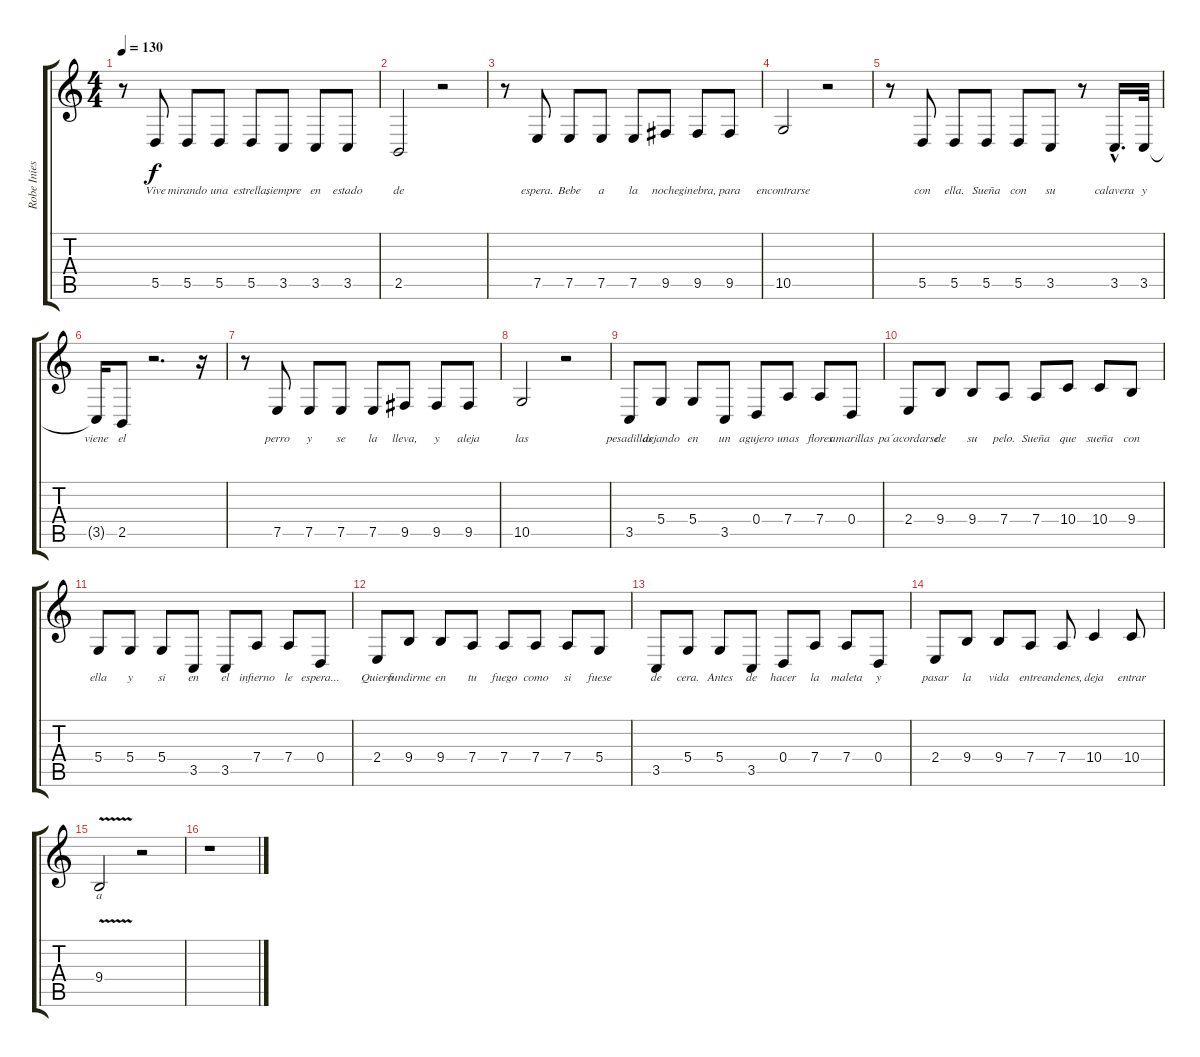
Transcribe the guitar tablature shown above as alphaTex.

\track ("Robe Iniesta (voz)" "Robe Inies") {instrument lead6voice}
\staff {score tabs}
\tuning (E4 B3 G3 D3 A2 E2) {hide}
\ts (4 4)
\tempo 130
\clef g2
\ks c
r.8{dy f} 5.5.8{lyrics (0 "Vive") lyrics (1 "") lyrics (2 "") lyrics (3 "") lyrics (4 "")} 5.5.8{lyrics (0 "mirando") lyrics (1 "") lyrics (2 "") lyrics (3 "") lyrics (4 "")} 5.5.8{lyrics (0 "una") lyrics (1 "") lyrics (2 "") lyrics (3 "") lyrics (4 "")} 5.5.8{lyrics (0 "estrella,") lyrics (1 "") lyrics (2 "") lyrics (3 "") lyrics (4 "")} 3.5.8{lyrics (0 "siempre") lyrics (1 "") lyrics (2 "") lyrics (3 "") lyrics (4 "")} 3.5.8{lyrics (0 "en") lyrics (1 "") lyrics (2 "") lyrics (3 "") lyrics (4 "")} 3.5.8{lyrics (0 "estado") lyrics (1 "") lyrics (2 "") lyrics (3 "") lyrics (4 "")} |
2.5.2{lyrics (0 "de") lyrics (1 "") lyrics (2 "") lyrics (3 "") lyrics (4 "")} r.2 |
r.8 7.5.8{lyrics (0 "espera.") lyrics (1 "") lyrics (2 "") lyrics (3 "") lyrics (4 "")} 7.5.8{lyrics (0 "Bebe") lyrics (1 "") lyrics (2 "") lyrics (3 "") lyrics (4 "")} 7.5.8{lyrics (0 "a") lyrics (1 "") lyrics (2 "") lyrics (3 "") lyrics (4 "")} 7.5.8{lyrics (0 "la") lyrics (1 "") lyrics (2 "") lyrics (3 "") lyrics (4 "")} 9.5.8{lyrics (0 "noche") lyrics (1 "") lyrics (2 "") lyrics (3 "") lyrics (4 "")} 9.5.8{lyrics (0 "ginebra,") lyrics (1 "") lyrics (2 "") lyrics (3 "") lyrics (4 "")} 9.5.8{lyrics (0 "para") lyrics (1 "") lyrics (2 "") lyrics (3 "") lyrics (4 "")} |
10.5.2{lyrics (0 "encontrarse") lyrics (1 "") lyrics (2 "") lyrics (3 "") lyrics (4 "")} r.2 |
r.8 5.5.8{lyrics (0 "con") lyrics (1 "") lyrics (2 "") lyrics (3 "") lyrics (4 "")} 5.5.8{lyrics (0 "ella.") lyrics (1 "") lyrics (2 "") lyrics (3 "") lyrics (4 "")} 5.5.8{lyrics (0 "Sueña") lyrics (1 "") lyrics (2 "") lyrics (3 "") lyrics (4 "")} 5.5.8{lyrics (0 "con") lyrics (1 "") lyrics (2 "") lyrics (3 "") lyrics (4 "")} 3.5.8{lyrics (0 "su") lyrics (1 "") lyrics (2 "") lyrics (3 "") lyrics (4 "")} r.8 3.5{hac}.16{d lyrics (0 "calavera") lyrics (1 "") lyrics (2 "") lyrics (3 "") lyrics (4 "")} 3.5.32{lyrics (0 "y") lyrics (1 "") lyrics (2 "") lyrics (3 "") lyrics (4 "")} |
3.5{t}.16{lyrics (0 "viene") lyrics (1 "") lyrics (2 "") lyrics (3 "") lyrics (4 "")} 2.5.8{lyrics (0 "el") lyrics (1 "") lyrics (2 "") lyrics (3 "") lyrics (4 "")} r.2{d} r.16 |
r.8 7.5.8{lyrics (0 "perro") lyrics (1 "") lyrics (2 "") lyrics (3 "") lyrics (4 "")} 7.5.8{lyrics (0 "y") lyrics (1 "") lyrics (2 "") lyrics (3 "") lyrics (4 "")} 7.5.8{lyrics (0 "se") lyrics (1 "") lyrics (2 "") lyrics (3 "") lyrics (4 "")} 7.5.8{lyrics (0 "la") lyrics (1 "") lyrics (2 "") lyrics (3 "") lyrics (4 "")} 9.5.8{lyrics (0 "lleva,") lyrics (1 "") lyrics (2 "") lyrics (3 "") lyrics (4 "")} 9.5.8{lyrics (0 "y") lyrics (1 "") lyrics (2 "") lyrics (3 "") lyrics (4 "")} 9.5.8{lyrics (0 "aleja") lyrics (1 "") lyrics (2 "") lyrics (3 "") lyrics (4 "")} |
10.5.2{lyrics (0 "las") lyrics (1 "") lyrics (2 "") lyrics (3 "") lyrics (4 "")} r.2 |
3.5.8{lyrics (0 "pesadillas") lyrics (1 "") lyrics (2 "") lyrics (3 "") lyrics (4 "")} 5.4.8{lyrics (0 "dejando") lyrics (1 "") lyrics (2 "") lyrics (3 "") lyrics (4 "")} 5.4.8{lyrics (0 "en") lyrics (1 "") lyrics (2 "") lyrics (3 "") lyrics (4 "")} 3.5.8{lyrics (0 "un") lyrics (1 "") lyrics (2 "") lyrics (3 "") lyrics (4 "")} 0.4.8{lyrics (0 "agujero") lyrics (1 "") lyrics (2 "") lyrics (3 "") lyrics (4 "")} 7.4.8{lyrics (0 "unas") lyrics (1 "") lyrics (2 "") lyrics (3 "") lyrics (4 "")} 7.4.8{lyrics (0 "flores") lyrics (1 "") lyrics (2 "") lyrics (3 "") lyrics (4 "")} 0.4.8{lyrics (0 "amarillas") lyrics (1 "") lyrics (2 "") lyrics (3 "") lyrics (4 "")} |
2.4.8{lyrics (0 "pa´acordarse") lyrics (1 "") lyrics (2 "") lyrics (3 "") lyrics (4 "")} 9.4.8{lyrics (0 "de") lyrics (1 "") lyrics (2 "") lyrics (3 "") lyrics (4 "")} 9.4.8{lyrics (0 "su") lyrics (1 "") lyrics (2 "") lyrics (3 "") lyrics (4 "")} 7.4.8{lyrics (0 "pelo.") lyrics (1 "") lyrics (2 "") lyrics (3 "") lyrics (4 "")} 7.4.8{lyrics (0 "Sueña") lyrics (1 "") lyrics (2 "") lyrics (3 "") lyrics (4 "")} 10.4.8{lyrics (0 "que") lyrics (1 "") lyrics (2 "") lyrics (3 "") lyrics (4 "")} 10.4.8{lyrics (0 "sueña") lyrics (1 "") lyrics (2 "") lyrics (3 "") lyrics (4 "")} 9.4.8{lyrics (0 "con") lyrics (1 "") lyrics (2 "") lyrics (3 "") lyrics (4 "")} |
5.4.8{lyrics (0 "ella") lyrics (1 "") lyrics (2 "") lyrics (3 "") lyrics (4 "")} 5.4.8{lyrics (0 "y") lyrics (1 "") lyrics (2 "") lyrics (3 "") lyrics (4 "")} 5.4.8{lyrics (0 "si") lyrics (1 "") lyrics (2 "") lyrics (3 "") lyrics (4 "")} 3.5.8{lyrics (0 "en") lyrics (1 "") lyrics (2 "") lyrics (3 "") lyrics (4 "")} 3.5.8{lyrics (0 "el") lyrics (1 "") lyrics (2 "") lyrics (3 "") lyrics (4 "")} 7.4.8{lyrics (0 "infierno") lyrics (1 "") lyrics (2 "") lyrics (3 "") lyrics (4 "")} 7.4.8{lyrics (0 "le") lyrics (1 "") lyrics (2 "") lyrics (3 "") lyrics (4 "")} 0.4.8{lyrics (0 "espera...") lyrics (1 "") lyrics (2 "") lyrics (3 "") lyrics (4 "")} |
2.4.8{lyrics (0 "Quiero") lyrics (1 "") lyrics (2 "") lyrics (3 "") lyrics (4 "")} 9.4.8{lyrics (0 "fundirme") lyrics (1 "") lyrics (2 "") lyrics (3 "") lyrics (4 "")} 9.4.8{lyrics (0 "en") lyrics (1 "") lyrics (2 "") lyrics (3 "") lyrics (4 "")} 7.4.8{lyrics (0 "tu") lyrics (1 "") lyrics (2 "") lyrics (3 "") lyrics (4 "")} 7.4.8{lyrics (0 "fuego") lyrics (1 "") lyrics (2 "") lyrics (3 "") lyrics (4 "")} 7.4.8{lyrics (0 "como") lyrics (1 "") lyrics (2 "") lyrics (3 "") lyrics (4 "")} 7.4.8{lyrics (0 "si") lyrics (1 "") lyrics (2 "") lyrics (3 "") lyrics (4 "")} 5.4.8{lyrics (0 "fuese") lyrics (1 "") lyrics (2 "") lyrics (3 "") lyrics (4 "")} |
3.5.8{lyrics (0 "de") lyrics (1 "") lyrics (2 "") lyrics (3 "") lyrics (4 "")} 5.4.8{lyrics (0 "cera.") lyrics (1 "") lyrics (2 "") lyrics (3 "") lyrics (4 "")} 5.4.8{lyrics (0 "Antes") lyrics (1 "") lyrics (2 "") lyrics (3 "") lyrics (4 "")} 3.5.8{lyrics (0 "de") lyrics (1 "") lyrics (2 "") lyrics (3 "") lyrics (4 "")} 0.4.8{lyrics (0 "hacer") lyrics (1 "") lyrics (2 "") lyrics (3 "") lyrics (4 "")} 7.4.8{lyrics (0 "la") lyrics (1 "") lyrics (2 "") lyrics (3 "") lyrics (4 "")} 7.4.8{lyrics (0 "maleta") lyrics (1 "") lyrics (2 "") lyrics (3 "") lyrics (4 "")} 0.4.8{lyrics (0 "y") lyrics (1 "") lyrics (2 "") lyrics (3 "") lyrics (4 "")} |
2.4.8{lyrics (0 "pasar") lyrics (1 "") lyrics (2 "") lyrics (3 "") lyrics (4 "")} 9.4.8{lyrics (0 "la") lyrics (1 "") lyrics (2 "") lyrics (3 "") lyrics (4 "")} 9.4.8{lyrics (0 "vida") lyrics (1 "") lyrics (2 "") lyrics (3 "") lyrics (4 "")} 7.4.8{lyrics (0 "entre") lyrics (1 "") lyrics (2 "") lyrics (3 "") lyrics (4 "")} 7.4.8{lyrics (0 "andenes,") lyrics (1 "") lyrics (2 "") lyrics (3 "") lyrics (4 "")} 10.4.4{lyrics (0 "deja") lyrics (1 "") lyrics (2 "") lyrics (3 "") lyrics (4 "")} 10.4.8{lyrics (0 "entrar") lyrics (1 "") lyrics (2 "") lyrics (3 "") lyrics (4 "")} |
9.4{v}.2{lyrics (0 "a") lyrics (1 "") lyrics (2 "") lyrics (3 "") lyrics (4 "")} r.2 |
r.1
